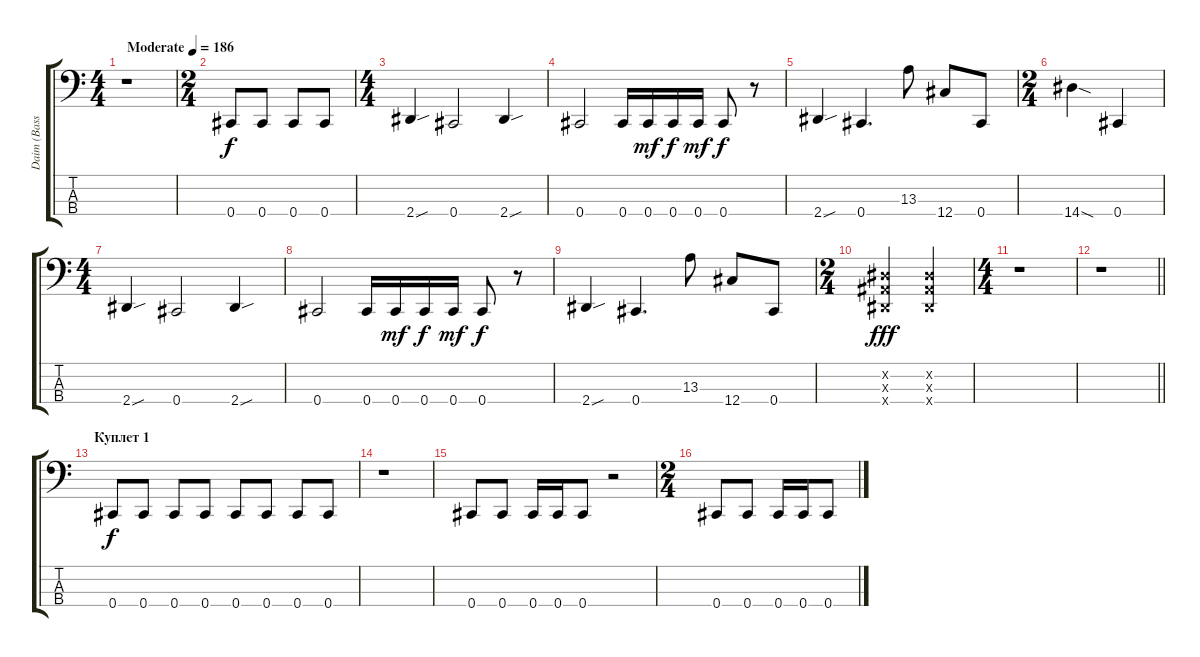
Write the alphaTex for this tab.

\track ("Daim (Bass)" "Daim (Bass") {instrument electricbasspick}
\staff {score tabs}
\tuning (Gb2 Db2 Ab1 Db1) {hide}
\ts (4 4)
\tempo (186 "Moderate")
\clef f4
\ks c
r.1{dy f instrument electricbasspick} |
\ts (2 4)
0.4.8 0.4.8 0.4.8 0.4.8 |
\ts (4 4)
2.4{sou}.4 0.4.2 2.4{sou}.4 |
0.4.2 0.4.16 0.4.16{dy mf} 0.4.16{dy f} 0.4.16{dy mf} 0.4.8{dy f} r.8 |
2.4{sou}.4 0.4.4{d} 13.3.8 12.4.8 0.4.8 |
\ts (2 4)
14.4{sod}.4 0.4.4 |
\ts (4 4)
2.4{sou}.4 0.4.2 2.4{sou}.4 |
0.4.2 0.4.16 0.4.16{dy mf} 0.4.16{dy f} 0.4.16{dy mf} 0.4.8{dy f} r.8 |
2.4{sou}.4 0.4.4{d} 13.3.8 12.4.8 0.4.8 |
\ts (2 4)
(2.2{x} 2.3{x} 2.4{x}).4{dy fff} (2.2{x} 2.3{x} 2.4{x}).4 |
\ts (4 4)
r.1 |
\barLineRight lightlight
r.1 |
\section ("" "Куплет 1")
0.4.8{dy f} 0.4.8 0.4.8 0.4.8 0.4.8 0.4.8 0.4.8 0.4.8 |
r.1 |
0.4.8 0.4.8 0.4.16 0.4.16 0.4.8 r.2 |
\ts (2 4)
0.4.8 0.4.8 0.4.16 0.4.16 0.4.8
